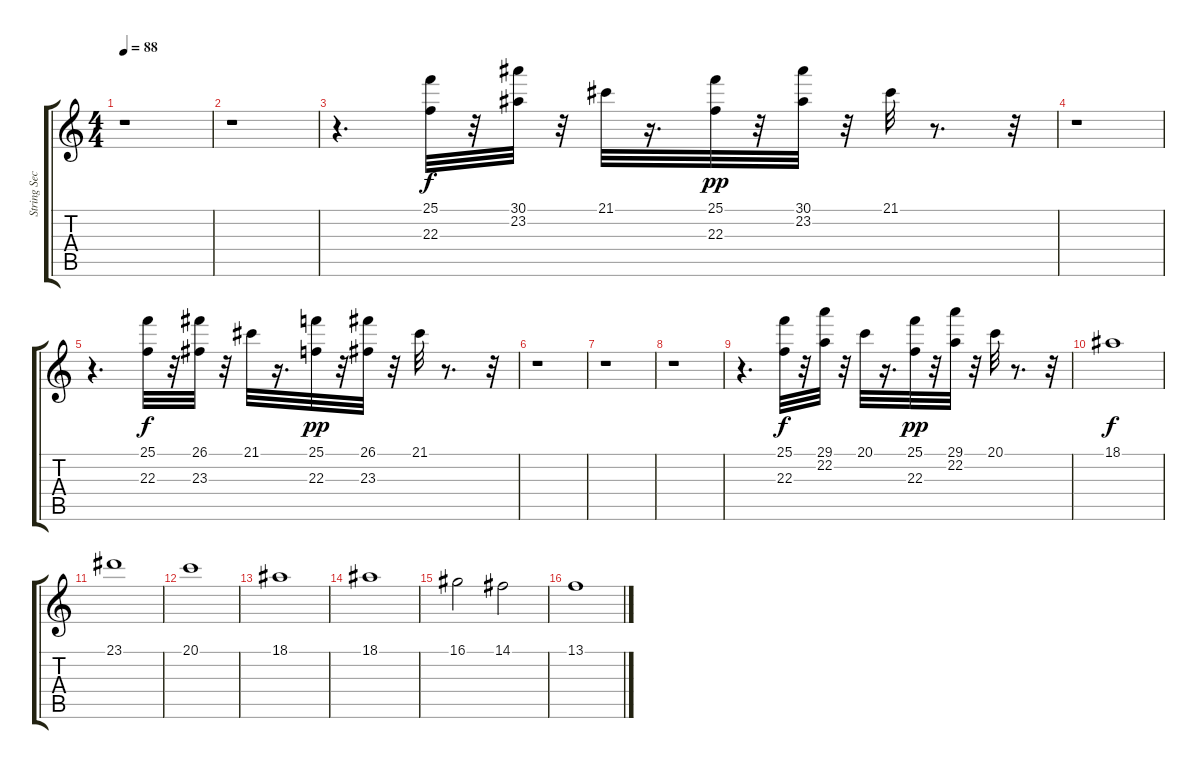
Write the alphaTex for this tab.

\track ("String Section" "String Sec") {instrument stringensemble1}
\staff {score tabs}
\tuning (E4 B3 G3 D3 A2 E2) {hide}
\ts (4 4)
\tempo 88
\clef g2
\ks c
r.1{dy f} |
r.1 |
r.4{d} (25.1 22.3).32 r.32 (30.1 23.2).32 r.32 21.1.32 r.16{d} (25.1 22.3).32{dy pp} r.32 (30.1 23.2).32 r.32 21.1.32 r.8{d} r.32 |
r.1 |
r.4{d} (25.1 22.3).32{dy f} r.32 (26.1 23.3).32 r.32 21.1.32 r.16{d} (25.1 22.3).32{dy pp} r.32 (26.1 23.3).32 r.32 21.1.32 r.8{d} r.32 |
r.1 |
r.1 |
r.1 |
r.4{d} (25.1 22.3).32{dy f} r.32 (29.1 22.2).32 r.32 20.1.32 r.16{d} (25.1 22.3).32{dy pp} r.32 (29.1 22.2).32 r.32 20.1.32 r.8{d} r.32 |
18.1.1{dy f} |
23.1.1 |
20.1.1 |
18.1.1 |
18.1.1 |
16.1.2 14.1.2 |
13.1.1
